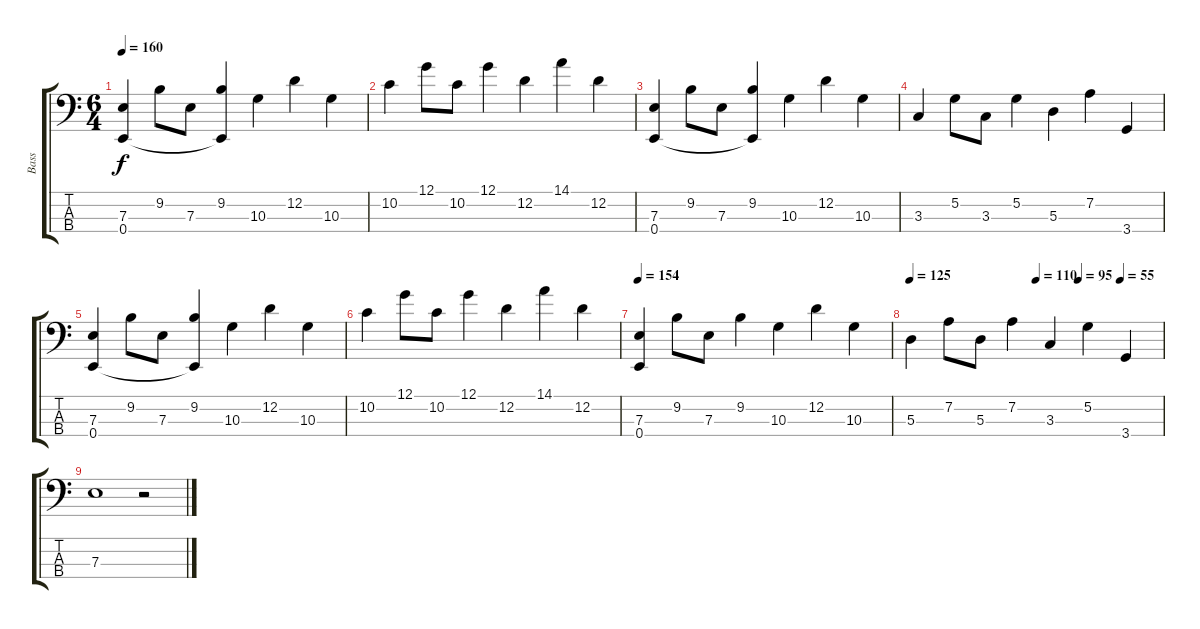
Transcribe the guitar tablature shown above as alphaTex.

\track ("Bass" "Bass") {instrument electricbassfinger}
\staff {score tabs}
\tuning (G2 D2 A1 E1) {hide}
\ts (6 4)
\tempo 160
\clef f4
\ks c
(7.3 0.4).4{dy f} 9.2.8 7.3.8 (9.2 0.4{t}).4 10.3.4 12.2.4 10.3.4 |
10.2.4 12.1.8 10.2.8 12.1.4 12.2.4 14.1.4 12.2.4 |
(7.3 0.4).4 9.2.8 7.3.8 (9.2 0.4{t}).4 10.3.4 12.2.4 10.3.4 |
3.3.4 5.2.8 3.3.8 5.2.4 5.3.4 7.2.4 3.4.4 |
(7.3 0.4).4 9.2.8 7.3.8 (9.2 0.4{t}).4 10.3.4 12.2.4 10.3.4 |
10.2.4 12.1.8 10.2.8 12.1.4 12.2.4 14.1.4 12.2.4 |
\tempo 154
(7.3 0.4).4 9.2.8 7.3.8 9.2.4 10.3.4 12.2.4 10.3.4 |
\tempo 125
\tempo (110 0.5)
\tempo (95 0.6666666666666666)
\tempo (55 0.8333333333333334)
5.3.4 7.2.8 5.3.8 7.2.4 3.3.4 5.2.4 3.4.4 |
7.3.1 r.2
